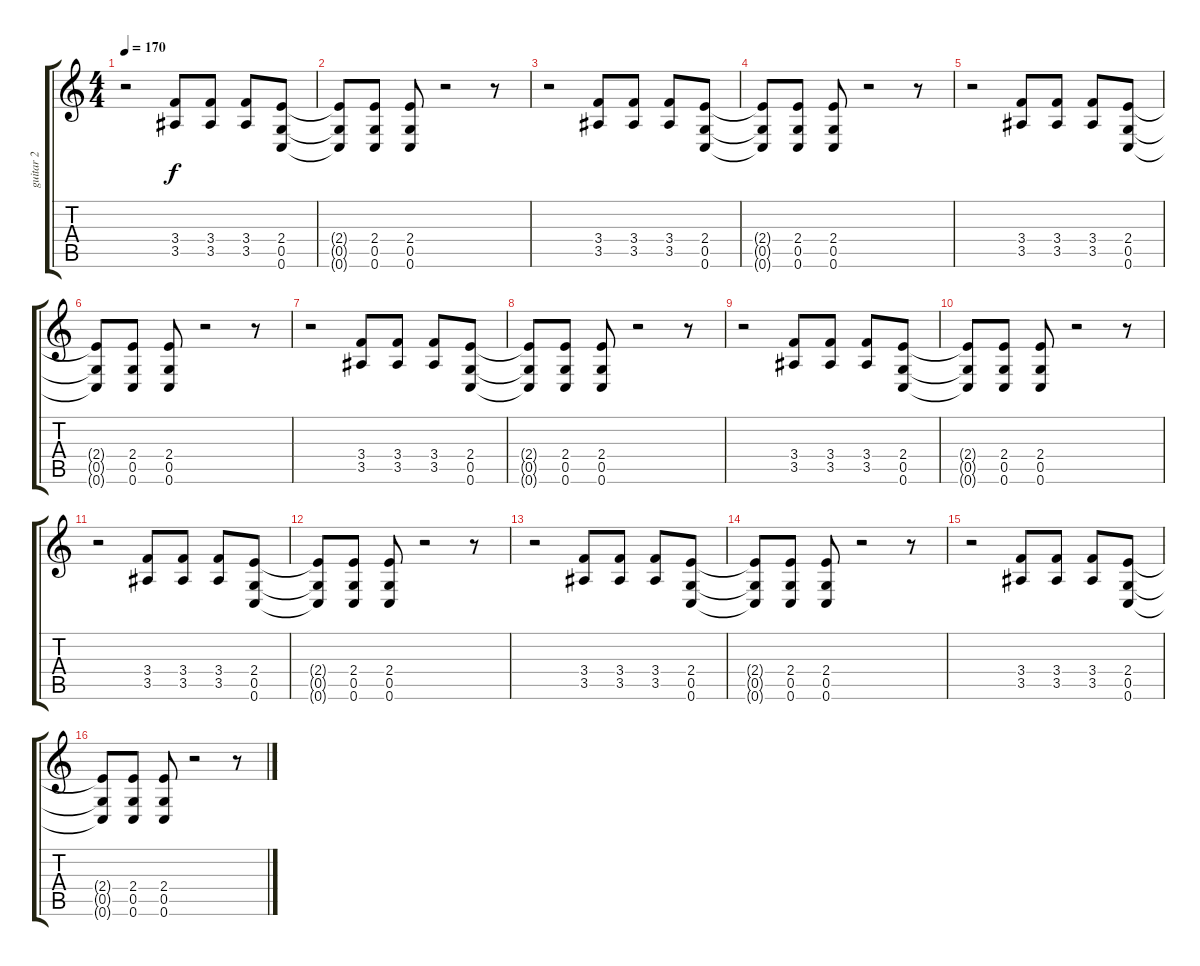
\track ("guitar 2" "guitar 2") {instrument overdrivenguitar}
\staff {score tabs}
\tuning (E4 B3 A3 D3 G2 C2) {hide}
\ts (4 4)
\tempo 170
\clef g2
\ks c
r.2{dy f instrument overdrivenguitar} (3.4 3.5).8 (3.4 3.5).8 (3.4 3.5).8 (2.4 0.5 0.6).8 |
(2.4{t} 0.5{t} 0.6{t}).8 (2.4 0.5 0.6).8 (2.4 0.5 0.6).8 r.2 r.8 |
r.2 (3.4 3.5).8 (3.4 3.5).8 (3.4 3.5).8 (2.4 0.5 0.6).8 |
(2.4{t} 0.5{t} 0.6{t}).8 (2.4 0.5 0.6).8 (2.4 0.5 0.6).8 r.2 r.8 |
r.2 (3.4 3.5).8 (3.4 3.5).8 (3.4 3.5).8 (2.4 0.5 0.6).8 |
(2.4{t} 0.5{t} 0.6{t}).8 (2.4 0.5 0.6).8 (2.4 0.5 0.6).8 r.2 r.8 |
r.2 (3.4 3.5).8 (3.4 3.5).8 (3.4 3.5).8 (2.4 0.5 0.6).8 |
(2.4{t} 0.5{t} 0.6{t}).8 (2.4 0.5 0.6).8 (2.4 0.5 0.6).8 r.2 r.8 |
r.2 (3.4 3.5).8 (3.4 3.5).8 (3.4 3.5).8 (2.4 0.5 0.6).8 |
(2.4{t} 0.5{t} 0.6{t}).8 (2.4 0.5 0.6).8 (2.4 0.5 0.6).8 r.2 r.8 |
r.2 (3.4 3.5).8 (3.4 3.5).8 (3.4 3.5).8 (2.4 0.5 0.6).8 |
(2.4{t} 0.5{t} 0.6{t}).8 (2.4 0.5 0.6).8 (2.4 0.5 0.6).8 r.2 r.8 |
r.2 (3.4 3.5).8 (3.4 3.5).8 (3.4 3.5).8 (2.4 0.5 0.6).8 |
(2.4{t} 0.5{t} 0.6{t}).8 (2.4 0.5 0.6).8 (2.4 0.5 0.6).8 r.2 r.8 |
r.2 (3.4 3.5).8 (3.4 3.5).8 (3.4 3.5).8 (2.4 0.5 0.6).8 |
(2.4{t} 0.5{t} 0.6{t}).8 (2.4 0.5 0.6).8 (2.4 0.5 0.6).8 r.2 r.8
